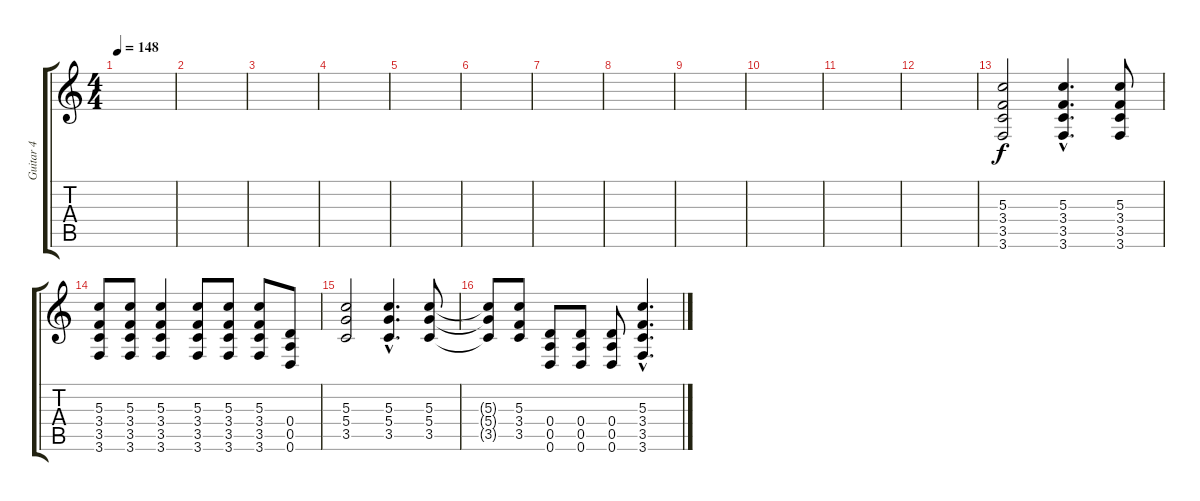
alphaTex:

\track ("Guitar 4" "Guitar 4") {instrument distortionguitar}
\staff {score tabs}
\tuning (E4 B3 G3 D3 A2 D2) {hide}
\ts (4 4)
\tempo 148
\clef g2
\ks c
|
|
|
|
|
|
|
|
|
|
|
|
(5.3 3.4 3.5 3.6).2{volume 11} (5.3{hac} 3.4{hac} 3.5{hac} 3.6{hac}).4{d} (5.3 3.4 3.5 3.6).8 |
(5.3 3.4 3.5 3.6).8 (5.3 3.4 3.5 3.6).8 (5.3 3.4 3.5 3.6).4 (5.3 3.4 3.5 3.6).8 (5.3 3.4 3.5 3.6).8 (5.3 3.4 3.5 3.6).8 (0.4 0.5 0.6).8 |
(5.3 5.4 3.5).2 (5.3{hac} 5.4{hac} 3.5{hac}).4{d} (5.3 5.4 3.5).8 |
(5.3{t} 5.4{t} 3.5{t}).8 (5.3 3.4 3.5).8 (0.4 0.5 0.6).8 (0.4 0.5 0.6).8 (0.4 0.5 0.6).8 (5.3{hac} 3.4{hac} 3.5{hac} 3.6{hac}).4{d}
